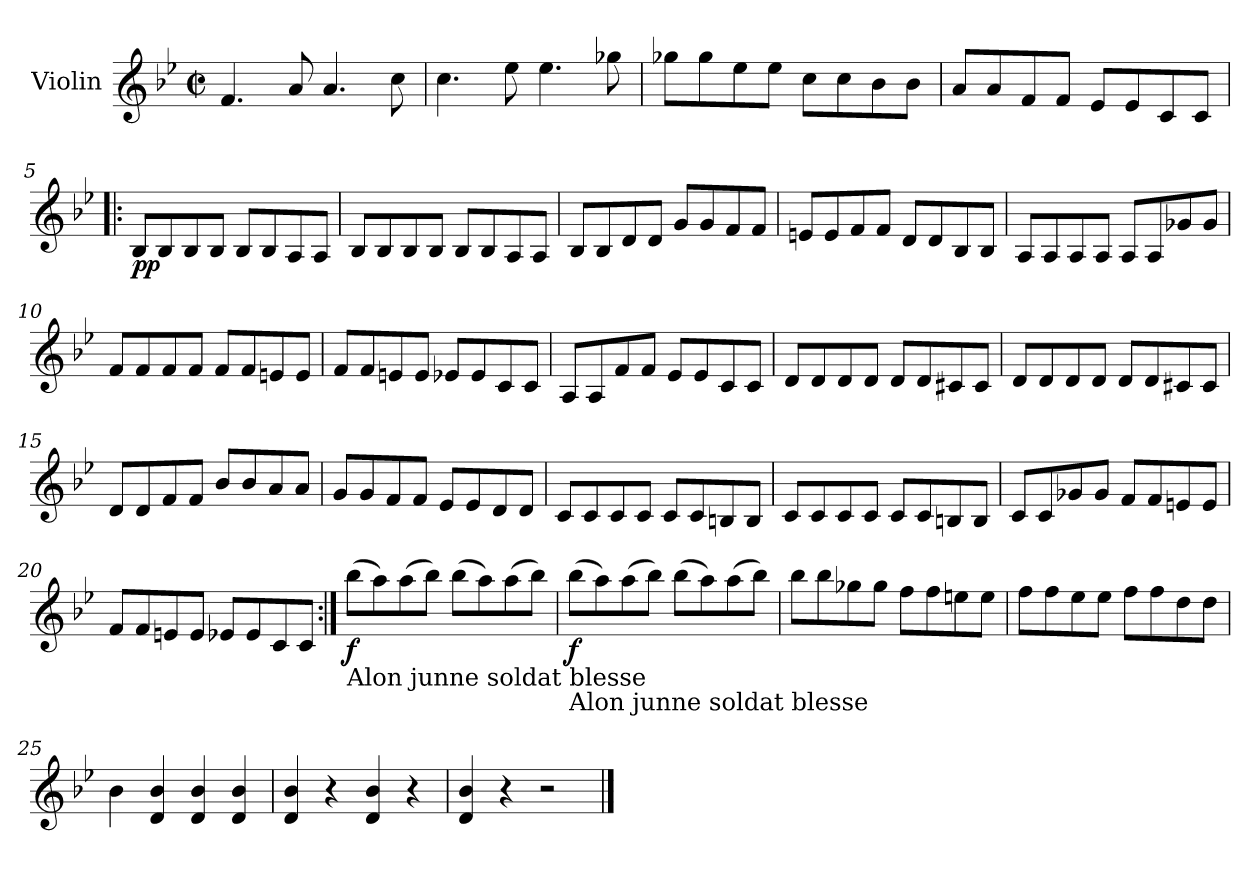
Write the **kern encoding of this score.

**kern	**dynam
*part1	*part1
*staff1	*staff1
*I"Violin	*
*I'Vln.	*
*clefG2	*
*k[b-e-]	*
*M2/2	*
*met(c|)	*
=1	=1
4.f/	.
8a/	.
4.a/	.
8cc\	.
=2	=2
4.cc\	.
8ee-\	.
4.ee-\	.
8gg-X\	.
=3	=3
8gg-X\L	.
8gg-\	.
8ee-\	.
8ee-\J	.
8cc\L	.
8cc\	.
8b-\	.
8b-\J	.
=4	=4
8a/L	.
8a/	.
8f/	.
8f/J	.
8e-/L	.
8e-/	.
8c/	.
8c/J	.
!!LO:LB:g=z
=5!|:	=5!|:
!	!LO:DY:b
8B-/L	pp
8B-/	.
8B-/	.
8B-/J	.
8B-/L	.
8B-/	.
8A/	.
8A/J	.
=6	=6
8B-/L	.
8B-/	.
8B-/	.
8B-/J	.
8B-/L	.
8B-/	.
8A/	.
8A/J	.
=7	=7
8B-/L	.
8B-/	.
8d/	.
8d/J	.
8g/L	.
8g/	.
8f/	.
8f/J	.
=8	=8
8en/L	.
8e/	.
8f/	.
8f/J	.
8d/L	.
8d/	.
8B-/	.
8B-/J	.
!!LO:LB:g=z
=9	=9
8A/L	.
8A/	.
8A/	.
8A/J	.
8A/L	.
8A/	.
8g-X/	.
8g-/J	.
=10	=10
8f/L	.
8f/	.
8f/	.
8f/J	.
8f/L	.
8f/	.
8en/	.
8e/J	.
=11	=11
8f/L	.
8f/	.
8en/	.
8e/J	.
8e-X/L	.
8e-/	.
8c/	.
8c/J	.
=12	=12
8A/L	.
8A/	.
8f/	.
8f/J	.
8e-/L	.
8e-/	.
8c/	.
8c/J	.
!!LO:LB:g=z
=13	=13
8d/L	.
8d/	.
8d/	.
8d/J	.
8d/L	.
8d/	.
8c#X/	.
8c#/J	.
=14	=14
8d/L	.
8d/	.
8d/	.
8d/J	.
8d/L	.
8d/	.
8c#X/	.
8c#/J	.
=15	=15
8d/L	.
8d/	.
8f/	.
8f/J	.
8b-/L	.
8b-/	.
8a/	.
8a/J	.
=16	=16
8g/L	.
8g/	.
8f/	.
8f/J	.
8e-/L	.
8e-/	.
8d/	.
8d/J	.
!!LO:LB:g=z
=17	=17
8c/L	.
8c/	.
8c/	.
8c/J	.
8c/L	.
8c/	.
8Bn/	.
8B/J	.
!!LO:LB:g=z
=18	=18
8c/L	.
8c/	.
8c/	.
8c/J	.
8c/L	.
8c/	.
8Bn/	.
8B/J	.
=19	=19
8c/L	.
8c/	.
8g-X/	.
8g-/J	.
8f/L	.
8f/	.
8en/	.
8e/J	.
=20	=20
8f/L	.
8f/	.
8en/	.
8e/J	.
8e-X/L	.
8e-/	.
8c/	.
8c/J	.
=21:|!	=21:|!
!LO:TX:b:t=Alon junne soldat blesse	!
!	!LO:DY:b
(>8bb-\L	f
8aa\)	.
(>8aa\	.
8bb-\J)	.
(>8bb-\L	.
8aa\)	.
(>8aa\	.
8bb-\J)	.
!!LO:LB:g=z
=22	=22
!LO:TX:b:t=Alon junne soldat blesse	!
!	!LO:DY:b
(>8bb-\L	f
8aa\)	.
(>8aa\	.
8bb-\J)	.
(>8bb-\L	.
8aa\)	.
(>8aa\	.
8bb-\J)	.
!!LO:LB:g=z
=23	=23
8bb-\L	.
8bb-\	.
8gg-X\	.
8gg-\J	.
8ff\L	.
8ff\	.
8een\	.
8ee\J	.
=24	=24
8ff\L	.
8ff\	.
8ee-\	.
8ee-\J	.
8ff\L	.
8ff\	.
8dd\	.
8dd\J	.
=25	=25
4b-\	.
4d/ 4b-/	.
4d/ 4b-/	.
4d/ 4b-/	.
=26	=26
4d/ 4b-/	.
4r	.
4d/ 4b-/	.
4r	.
=27	=27
4d/ 4b-/	.
4r	.
2r	.
==	==
*-	*-
